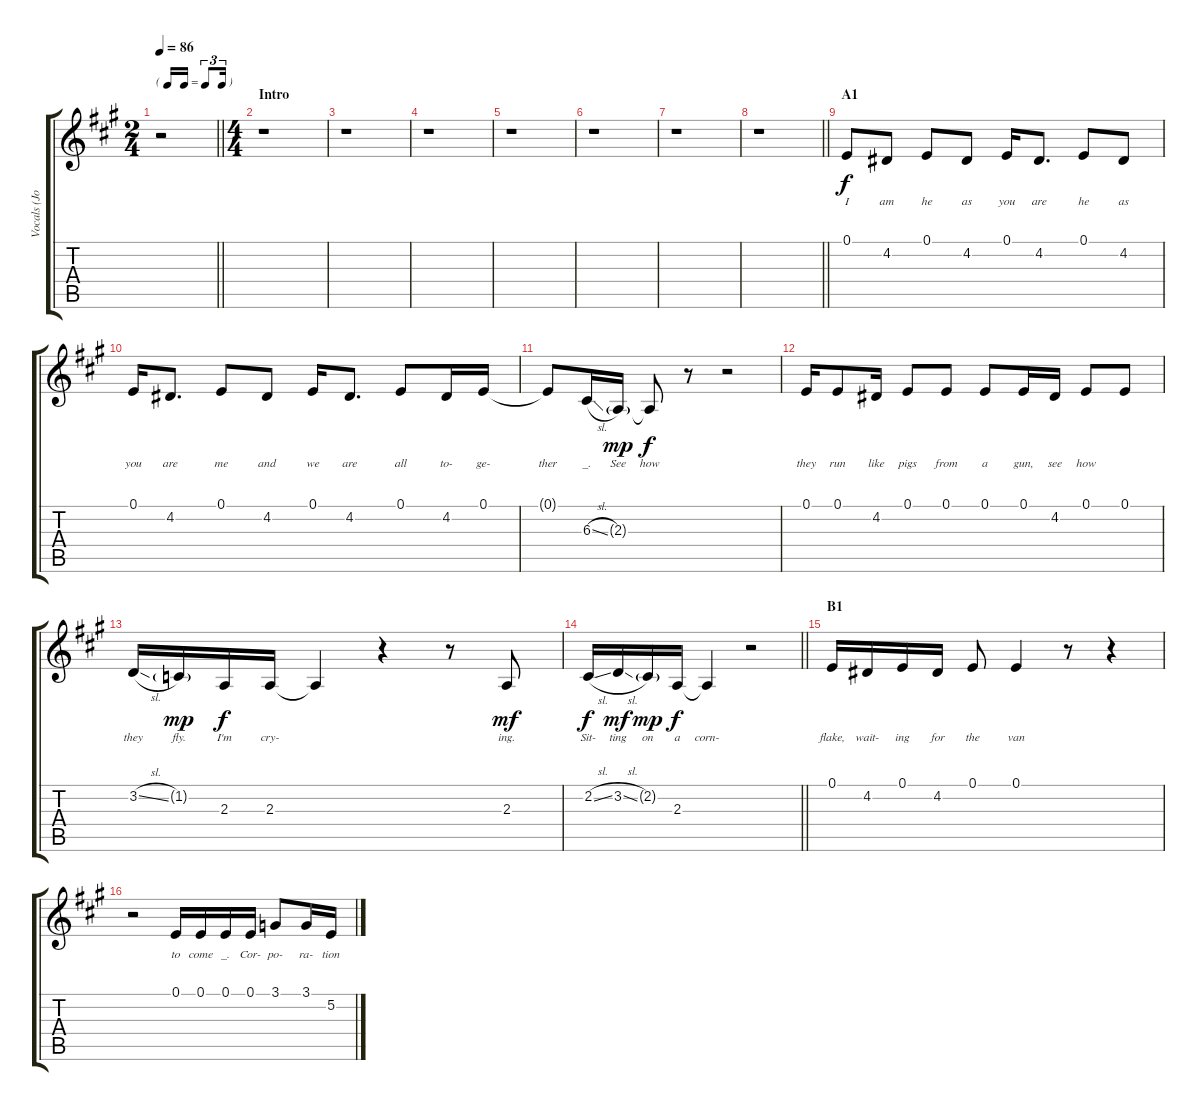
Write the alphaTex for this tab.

\track ("Vocals (John Lennon)" "Vocals (Jo") {instrument tenorsax}
\staff {score tabs}
\tuning (E4 B3 G3 D3 A2 E2) {hide}
\ts (2 4)
\tf triplet16th
\tempo 86
\clef g2
\barLineRight lightlight
\ks a
r.2{dy f instrument tenorsax} |
\ts (4 4)
\section ("" "Intro")
r.1 |
r.1 |
r.1 |
r.1 |
r.1 |
r.1 |
\barLineRight lightlight
r.1 |
\section ("" "A1")
0.1.8{lyrics (0 "I") lyrics (1 "") lyrics (2 "") lyrics (3 "") lyrics (4 "")} 4.2.8{lyrics (0 "am") lyrics (1 "") lyrics (2 "") lyrics (3 "") lyrics (4 "")} 0.1.8{lyrics (0 "he") lyrics (1 "") lyrics (2 "") lyrics (3 "") lyrics (4 "")} 4.2.8{lyrics (0 "as") lyrics (1 "") lyrics (2 "") lyrics (3 "") lyrics (4 "")} 0.1.16{lyrics (0 "you") lyrics (1 "") lyrics (2 "") lyrics (3 "") lyrics (4 "")} 4.2.8{d lyrics (0 "are") lyrics (1 "") lyrics (2 "") lyrics (3 "") lyrics (4 "")} 0.1.8{lyrics (0 "he") lyrics (1 "") lyrics (2 "") lyrics (3 "") lyrics (4 "")} 4.2.8{lyrics (0 "as") lyrics (1 "") lyrics (2 "") lyrics (3 "") lyrics (4 "")} |
0.1.16{lyrics (0 "you") lyrics (1 "") lyrics (2 "") lyrics (3 "") lyrics (4 "")} 4.2.8{d lyrics (0 "are") lyrics (1 "") lyrics (2 "") lyrics (3 "") lyrics (4 "")} 0.1.8{lyrics (0 "me") lyrics (1 "") lyrics (2 "") lyrics (3 "") lyrics (4 "")} 4.2.8{lyrics (0 "and") lyrics (1 "") lyrics (2 "") lyrics (3 "") lyrics (4 "")} 0.1.16{lyrics (0 "we") lyrics (1 "") lyrics (2 "") lyrics (3 "") lyrics (4 "")} 4.2.8{d lyrics (0 "are") lyrics (1 "") lyrics (2 "") lyrics (3 "") lyrics (4 "")} 0.1.8{lyrics (0 "all") lyrics (1 "") lyrics (2 "") lyrics (3 "") lyrics (4 "")} 4.2.16{lyrics (0 "to-") lyrics (1 "") lyrics (2 "") lyrics (3 "") lyrics (4 "")} 0.1.16{lyrics (0 "ge-") lyrics (1 "") lyrics (2 "") lyrics (3 "") lyrics (4 "")} |
0.1{t}.8{lyrics (0 "ther") lyrics (1 "") lyrics (2 "") lyrics (3 "") lyrics (4 "")} 6.3{sl}.16{lyrics (0 "_.") lyrics (1 "") lyrics (2 "") lyrics (3 "") lyrics (4 "")} 2.3{g}.16{lyrics (0 "See") lyrics (1 "") lyrics (2 "") lyrics (3 "") lyrics (4 "") dy mp} 2.3{t}.8{lyrics (0 "how") lyrics (1 "") lyrics (2 "") lyrics (3 "") lyrics (4 "") dy f} r.8 r.2 |
0.1.16{lyrics (0 "they") lyrics (1 "") lyrics (2 "") lyrics (3 "") lyrics (4 "")} 0.1.8{lyrics (0 "run") lyrics (1 "") lyrics (2 "") lyrics (3 "") lyrics (4 "")} 4.2.16{lyrics (0 "like") lyrics (1 "") lyrics (2 "") lyrics (3 "") lyrics (4 "")} 0.1.8{lyrics (0 "pigs") lyrics (1 "") lyrics (2 "") lyrics (3 "") lyrics (4 "")} 0.1.8{lyrics (0 "from") lyrics (1 "") lyrics (2 "") lyrics (3 "") lyrics (4 "")} 0.1.8{lyrics (0 "a") lyrics (1 "") lyrics (2 "") lyrics (3 "") lyrics (4 "")} 0.1.16{lyrics (0 "gun,") lyrics (1 "") lyrics (2 "") lyrics (3 "") lyrics (4 "")} 4.2.16{lyrics (0 "see") lyrics (1 "") lyrics (2 "") lyrics (3 "") lyrics (4 "")} 0.1.8{lyrics (0 "how") lyrics (1 "") lyrics (2 "") lyrics (3 "") lyrics (4 "")} 0.1.8{lyrics (0 "") lyrics (1 "") lyrics (2 "") lyrics (3 "") lyrics (4 "")} |
3.2{sl}.16{lyrics (0 "they") lyrics (1 "") lyrics (2 "") lyrics (3 "") lyrics (4 "")} 1.2{g}.16{lyrics (0 "fly.") lyrics (1 "") lyrics (2 "") lyrics (3 "") lyrics (4 "") dy mp} 2.3.16{lyrics (0 "I'm") lyrics (1 "") lyrics (2 "") lyrics (3 "") lyrics (4 "") dy f} 2.3.16{lyrics (0 "cry-") lyrics (1 "") lyrics (2 "") lyrics (3 "") lyrics (4 "")} 2.3{t}.4{lyrics (0 "") lyrics (1 "") lyrics (2 "") lyrics (3 "") lyrics (4 "")} r.4 r.8 2.3.8{lyrics (0 "ing.") lyrics (1 "") lyrics (2 "") lyrics (3 "") lyrics (4 "") dy mf} |
\barLineRight lightlight
2.2{sl}.16{lyrics (0 "Sit-") lyrics (1 "") lyrics (2 "") lyrics (3 "") lyrics (4 "") dy f} 3.2{sl}.16{lyrics (0 "ting") lyrics (1 "") lyrics (2 "") lyrics (3 "") lyrics (4 "") dy mf} 2.2{g}.16{lyrics (0 "on") lyrics (1 "") lyrics (2 "") lyrics (3 "") lyrics (4 "") dy mp} 2.3.16{lyrics (0 "a") lyrics (1 "") lyrics (2 "") lyrics (3 "") lyrics (4 "") dy f} 2.3{t}.4{lyrics (0 "corn-") lyrics (1 "") lyrics (2 "") lyrics (3 "") lyrics (4 "")} r.2 |
\section ("" "B1")
0.1.16{lyrics (0 "flake,") lyrics (1 "") lyrics (2 "") lyrics (3 "") lyrics (4 "")} 4.2.16{lyrics (0 "wait-") lyrics (1 "") lyrics (2 "") lyrics (3 "") lyrics (4 "")} 0.1.16{lyrics (0 "ing") lyrics (1 "") lyrics (2 "") lyrics (3 "") lyrics (4 "")} 4.2.16{lyrics (0 "for") lyrics (1 "") lyrics (2 "") lyrics (3 "") lyrics (4 "")} 0.1.8{lyrics (0 "the") lyrics (1 "") lyrics (2 "") lyrics (3 "") lyrics (4 "")} 0.1.4{lyrics (0 "van") lyrics (1 "") lyrics (2 "") lyrics (3 "") lyrics (4 "")} r.8 r.4 |
r.2 0.1.16{lyrics (0 "to") lyrics (1 "") lyrics (2 "") lyrics (3 "") lyrics (4 "")} 0.1.16{lyrics (0 "come") lyrics (1 "") lyrics (2 "") lyrics (3 "") lyrics (4 "")} 0.1.16{lyrics (0 "_.") lyrics (1 "") lyrics (2 "") lyrics (3 "") lyrics (4 "")} 0.1.16{lyrics (0 "Cor-") lyrics (1 "") lyrics (2 "") lyrics (3 "") lyrics (4 "")} 3.1.8{lyrics (0 "po-") lyrics (1 "") lyrics (2 "") lyrics (3 "") lyrics (4 "")} 3.1.16{lyrics (0 "ra-") lyrics (1 "") lyrics (2 "") lyrics (3 "") lyrics (4 "")} 5.2.16{lyrics (0 "tion") lyrics (1 "") lyrics (2 "") lyrics (3 "") lyrics (4 "")}
